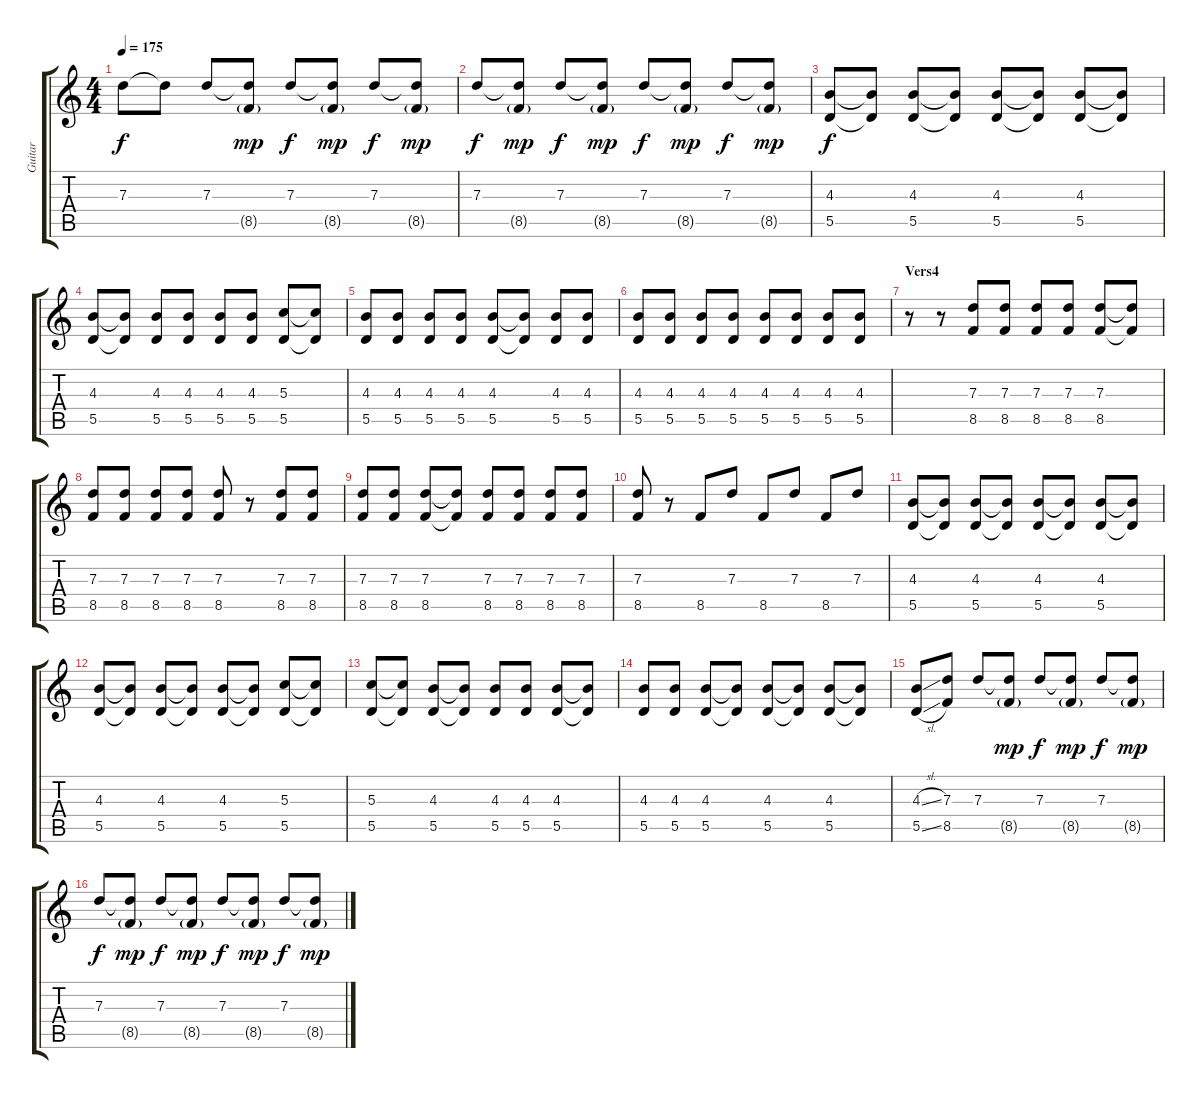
\track ("Guitar" "Guitar") {instrument acousticguitarsteel}
\staff {score tabs}
\tuning (E4 B3 G3 D3 A2 E2) {hide}
\ts (4 4)
\tempo 175
\clef g2
\ks c
7.3.8{dy f} 7.3{t}.8 7.3.8 (7.3{t} 8.5{g}).8{dy mp} 7.3.8{dy f} (7.3{t} 8.5{g}).8{dy mp} 7.3.8{dy f} (7.3{t} 8.5{g}).8{dy mp} |
7.3.8{dy f} (7.3{t} 8.5{g}).8{dy mp} 7.3.8{dy f} (7.3{t} 8.5{g}).8{dy mp} 7.3.8{dy f} (7.3{t} 8.5{g}).8{dy mp} 7.3.8{dy f} (7.3{t} 8.5{g}).8{dy mp} |
(4.3 5.5).8{dy f} (4.3{t} 5.5{t}).8 (4.3 5.5).8 (4.3{t} 5.5{t}).8 (4.3 5.5).8 (4.3{t} 5.5{t}).8 (4.3 5.5).8 (4.3{t} 5.5{t}).8 |
(4.3 5.5).8 (4.3{t} 5.5{t}).8 (4.3 5.5).8 (4.3 5.5).8 (4.3 5.5).8 (4.3 5.5).8 (5.3 5.5).8 (5.3{t} 5.5{t}).8 |
(4.3 5.5).8 (4.3 5.5).8 (4.3 5.5).8 (4.3 5.5).8 (4.3 5.5).8 (4.3{t} 5.5{t}).8 (4.3 5.5).8 (4.3 5.5).8 |
(4.3 5.5).8 (4.3 5.5).8 (4.3 5.5).8 (4.3 5.5).8 (4.3 5.5).8 (4.3 5.5).8 (4.3 5.5).8 (4.3 5.5).8 |
\section ("" "Vers4")
r.8 r.8 (7.3 8.5).8 (7.3 8.5).8 (7.3 8.5).8 (7.3 8.5).8 (7.3 8.5).8 (7.3{t} 8.5{t}).8 |
(7.3 8.5).8 (7.3 8.5).8 (7.3 8.5).8 (7.3 8.5).8 (7.3 8.5).8 r.8 (7.3 8.5).8 (7.3 8.5).8 |
(7.3 8.5).8 (7.3 8.5).8 (7.3 8.5).8 (7.3{t} 8.5{t}).8 (7.3 8.5).8 (7.3 8.5).8 (7.3 8.5).8 (7.3 8.5).8 |
(7.3 8.5).8 r.8 8.5.8 7.3.8 8.5.8 7.3.8 8.5.8 7.3.8 |
(4.3 5.5).8 (4.3{t} 5.5{t}).8 (4.3 5.5).8 (4.3{t} 5.5{t}).8 (4.3 5.5).8 (4.3{t} 5.5{t}).8 (4.3 5.5).8 (4.3{t} 5.5{t}).8 |
(4.3 5.5).8 (4.3{t} 5.5{t}).8 (4.3 5.5).8 (4.3{t} 5.5{t}).8 (4.3 5.5).8 (4.3{t} 5.5{t}).8 (5.3 5.5).8 (5.3{t} 5.5{t}).8 |
(5.3 5.5).8 (5.3{t} 5.5{t}).8 (4.3 5.5).8 (4.3{t} 5.5{t}).8 (4.3 5.5).8 (4.3 5.5).8 (4.3 5.5).8 (4.3{t} 5.5{t}).8 |
(4.3 5.5).8 (4.3 5.5).8 (4.3 5.5).8 (4.3{t} 5.5{t}).8 (4.3 5.5).8 (4.3{t} 5.5{t}).8 (4.3 5.5).8 (4.3{t} 5.5{t}).8 |
(4.3{sl} 5.5{sl}).8 (7.3 8.5).8 7.3.8 (7.3{t} 8.5{g}).8{dy mp} 7.3.8{dy f} (7.3{t} 8.5{g}).8{dy mp} 7.3.8{dy f} (7.3{t} 8.5{g}).8{dy mp} |
7.3.8{dy f} (7.3{t} 8.5{g}).8{dy mp} 7.3.8{dy f} (7.3{t} 8.5{g}).8{dy mp} 7.3.8{dy f} (7.3{t} 8.5{g}).8{dy mp} 7.3.8{dy f} (7.3{t} 8.5{g}).8{dy mp}
